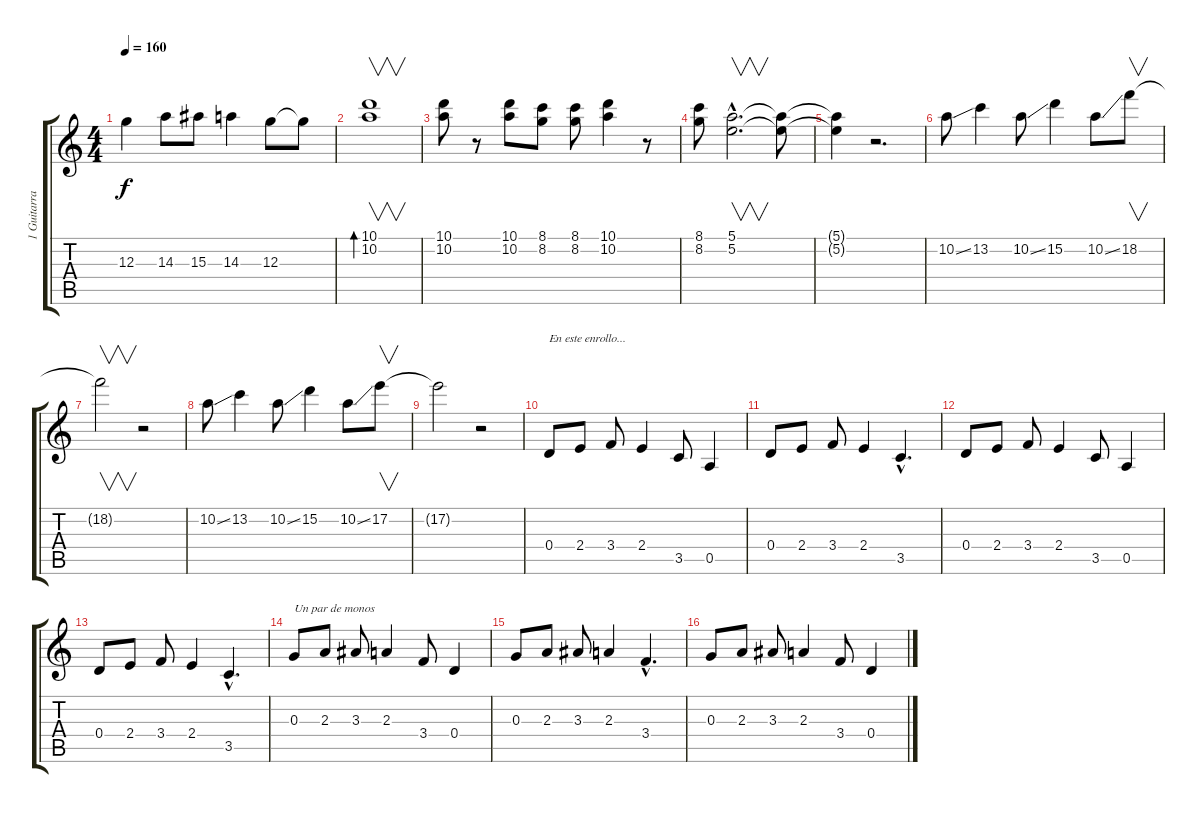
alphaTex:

\track ("1 Guitarra" "1 Guitarra") {instrument overdrivenguitar}
\staff {score tabs}
\tuning (E4 B3 G3 D3 A2 E2) {hide}
\ts (4 4)
\tempo 160
\clef g2
\ks c
12.3.4{dy f} 14.3.8 15.3.8 14.3.4 12.3.8 12.3{t}.8 |
(10.1 10.2).1{v bd 240} |
(10.1 10.2).8 r.8 (10.1 10.2).8 (8.1 8.2).8 (8.1 8.2).8 (10.1 10.2).4 r.8 |
(8.1 8.2).8 (5.1 5.2{hac}).2{v d} (5.1{t} 5.2{t}).8 |
(5.1{t} 5.2{t}).4 r.2{d} |
10.2{ss}.8 13.2.4 10.2{ss}.8 15.2.4 10.2{ss}.8 18.2.8{v} |
18.2{t}.2{v} r.2 |
10.2{ss}.8 13.2.4 10.2{ss}.8 15.2.4 10.2{ss}.8 17.2.8{v} |
17.2{t}.2 r.2 |
0.4.8{txt "En este enrollo..."} 2.4.8 3.4.8 2.4.4 3.5.8 0.5.4 |
0.4.8 2.4.8 3.4.8 2.4.4 3.5{hac}.4{d} |
0.4.8 2.4.8 3.4.8 2.4.4 3.5.8 0.5.4 |
0.4.8 2.4.8 3.4.8 2.4.4 3.5{hac}.4{d} |
0.3.8{txt "Un par de monos"} 2.3.8 3.3.8 2.3.4 3.4.8 0.4.4 |
0.3.8 2.3.8 3.3.8 2.3.4 3.4{hac}.4{d} |
0.3.8 2.3.8 3.3.8 2.3.4 3.4.8 0.4.4
